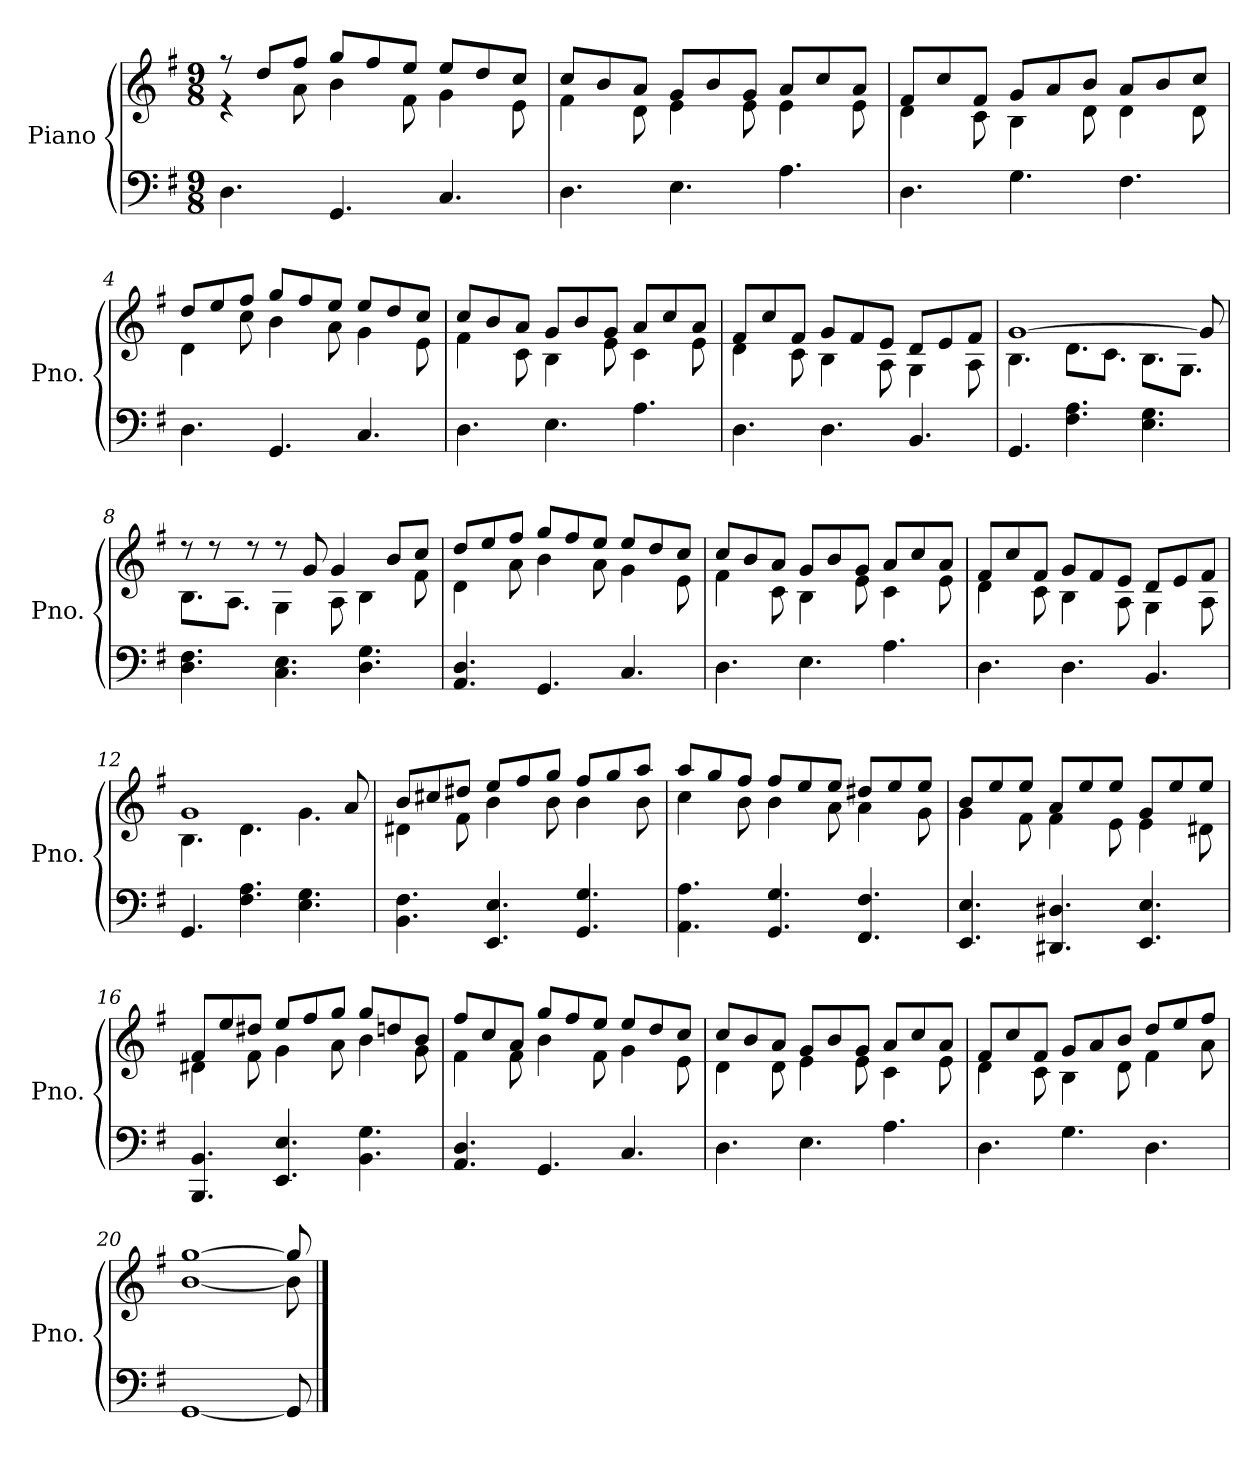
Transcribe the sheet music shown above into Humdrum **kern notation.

**kern	**kern
*part1	*part1
*staff2	*staff1
*I"Piano	*
*I'Pno.	*
*clefF4	*clefG2
*k[f#]	*k[f#]
*M9/8	*M9/8
*MM70	*MM70
=1	=1
*	*^
4.D\	8r	4r
.	8dd/L	.
.	8ff#/J	8a\
4.GG/	8gg/L	4b\
.	8ff#/	.
.	8ee/J	8f#\
4.C/	8ee/L	4g\
.	8dd/	.
.	8cc/J	8e\
=2	=2	=2
4.D\	8cc/L	4f#\
.	8b/	.
.	8a/J	8d\
4.E\	8g/L	4e\
.	8b/	.
.	8g/J	8e\
4.A\	8a/L	4e\
.	8cc/	.
.	8a/J	8e\
=3	=3	=3
4.D\	8f#/L	4d\
.	8cc/	.
.	8f#/J	8c\
4.G\	8g/L	4B\
.	8a/	.
.	8b/J	8d\
4.F#\	8a/L	4d\
.	8b/	.
.	8cc/J	8d\
=4	=4	=4
4.D\	8dd/L	4d\
.	8ee/	.
.	8ff#/J	8cc\
4.GG/	8gg/L	4b\
.	8ff#/	.
.	8ee/J	8a\
4.C/	8ee/L	4g\
.	8dd/	.
.	8cc/J	8e\
!!LO:LB:g=z	!!
=5	=5	=5
4.D\	8cc/L	4f#\
.	8b/	.
.	8a/J	8c\
4.E\	8g/L	4B\
.	8b/	.
.	8g/J	8e\
4.A\	8a/L	4c\
.	8cc/	.
.	8a/J	8e\
=6	=6	=6
4.D\	8f#/L	4d\
.	8cc/	.
.	8f#/J	8c\
4.D\	8g/L	4B\
.	8f#/	.
.	8e/J	8A\
4.BB/	8d/L	4G\
.	8e/	.
.	8f#/J	8A\
=7	=7	=7
4.GG/	[1g	4.B\
4.F#\ 4.A\	.	8.d\L
.	.	8.c\J
4.E\ 4.G\	.	8.B\L
.	.	8.G\J
.	8g/]	.
=8	=8	=8
4.D\ 4.F#\	8r	8.B\L
.	8r	.
.	.	8.A\J
.	8r	.
4.C\ 4.E\	8r	4G\
.	8g/	.
.	4g/	8A\
4.D\ 4.G\	.	4B\
.	8b/L	.
.	8cc/J	8f#\
!!LO:LB:g=z	!!
=9	=9	=9
4.AA/ 4.D/	8dd/L	4d\
.	8ee/	.
.	8ff#/J	8a\
4.GG/	8gg/L	4b\
.	8ff#/	.
.	8ee/J	8a\
4.C/	8ee/L	4g\
.	8dd/	.
.	8cc/J	8e\
=10	=10	=10
4.D\	8cc/L	4f#\
.	8b/	.
.	8a/J	8c\
4.E\	8g/L	4B\
.	8b/	.
.	8g/J	8e\
4.A\	8a/L	4c\
.	8cc/	.
.	8a/J	8e\
=11	=11	=11
4.D\	8f#/L	4d\
.	8cc/	.
.	8f#/J	8c\
4.D\	8g/L	4B\
.	8f#/	.
.	8e/J	8A\
4.BB/	8d/L	4G\
.	8e/	.
.	8f#/J	8A\
=12	=12	=12
4.GG/	1g	4.B\
4.F#\ 4.A\	.	4.d\
4.E\ 4.G\	.	4.g\
.	8a/	.
!!LO:LB:g=z	!!
=13	=13	=13
4.BB\ 4.F#\	8b/L	4d#X\
.	8cc#X/	.
.	8dd#X/J	8f#\
4.EE/ 4.E/	8ee/L	4b\
.	8ff#/	.
.	8gg/J	8b\
4.GG/ 4.G/	8ff#/L	4b\
.	8gg/	.
.	8aa/J	8b\
=14	=14	=14
4.AA\ 4.A\	8aa/L	4cc\
.	8gg/	.
.	8ff#/J	8b\
4.GG/ 4.G/	8ff#/L	4b\
.	8ee/	.
.	8ee/J	8a\
4.FF#/ 4.F#/	8dd#X/L	4a\
.	8ee/	.
.	8ee/J	8g\
=15	=15	=15
4.EE/ 4.E/	8b/L	4g\
.	8ee/	.
.	8ee/J	8f#\
4.DD#X/ 4.D#X/	8a/L	4f#\
.	8ee/	.
.	8ee/J	8e\
4.EE/ 4.E/	8g/L	4e\
.	8ee/	.
.	8ee/J	8d#X\
=16	=16	=16
4.BBB/ 4.BB/	8f#/L	4d#X\
.	8ee/	.
.	8dd#X/J	8f#\
4.EE/ 4.E/	8ee/L	4g\
.	8ff#/	.
.	8gg/J	8a\
4.BB\ 4.G\	8gg/L	4b\
.	8ddn/	.
.	8b/J	8g\
!!LO:LB:g=z	!!
=17	=17	=17
4.AA/ 4.D/	8ff#/L	4f#\
.	8cc/	.
.	8a/J	8f#\
4.GG/	8gg/L	4b\
.	8ff#/	.
.	8ee/J	8f#\
4.C/	8ee/L	4g\
.	8dd/	.
.	8cc/J	8e\
=18	=18	=18
4.D\	8cc/L	4d\
.	8b/	.
.	8a/J	8d\
4.E\	8g/L	4e\
.	8b/	.
.	8g/J	8e\
4.A\	8a/L	4c\
.	8cc/	.
.	8a/J	8e\
=19	=19	=19
4.D\	8f#/L	4d\
.	8cc/	.
.	8f#/J	8c\
4.G\	8g/L	4B\
.	8a/	.
.	8b/J	8d\
4.D\	8dd/L	4f#\
.	8ee/	.
.	8ff#/J	8a\
=20	=20	=20
[1GG	[1gg	[1b
8GG/]	8gg/]	8b\]
*	*v	*v
==	==
*-	*-
